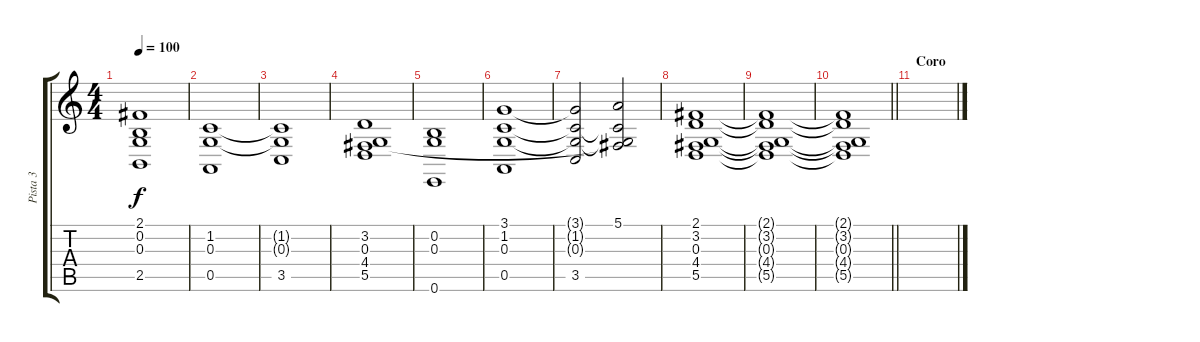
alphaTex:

\track ("Pista 3" "Pista 3") {instrument pad2warm}
\staff {score tabs}
\tuning (E4 B3 G3 D3 A2 E2) {hide}
\ts (4 4)
\tempo 100
\clef g2
\ks c
(2.1{t} 0.2{t} 0.3{t} 2.5{t}).1{dy f} |
(1.2 0.3 0.5).1 |
(1.2{t} 0.3{t} 3.5).1 |
(3.2 0.3 4.4 5.5).1 |
(0.2 0.3 0.6).1 |
(3.1 1.2 0.3 0.5).1 |
(3.1{t} 1.2{t} 0.3{t} 3.5).2 (5.1 1.2{t} 0.3{t} 4.4{t}).2 |
(2.1 3.2 0.3 4.4 5.5).1 |
(2.1{t} 3.2{t} 0.3{t} 4.4{t} 5.5{t}).1 |
\barLineRight lightlight
(2.1{t} 3.2{t} 0.3{t} 4.4{t} 5.5{t}).1 |
\section ("" "Coro")
